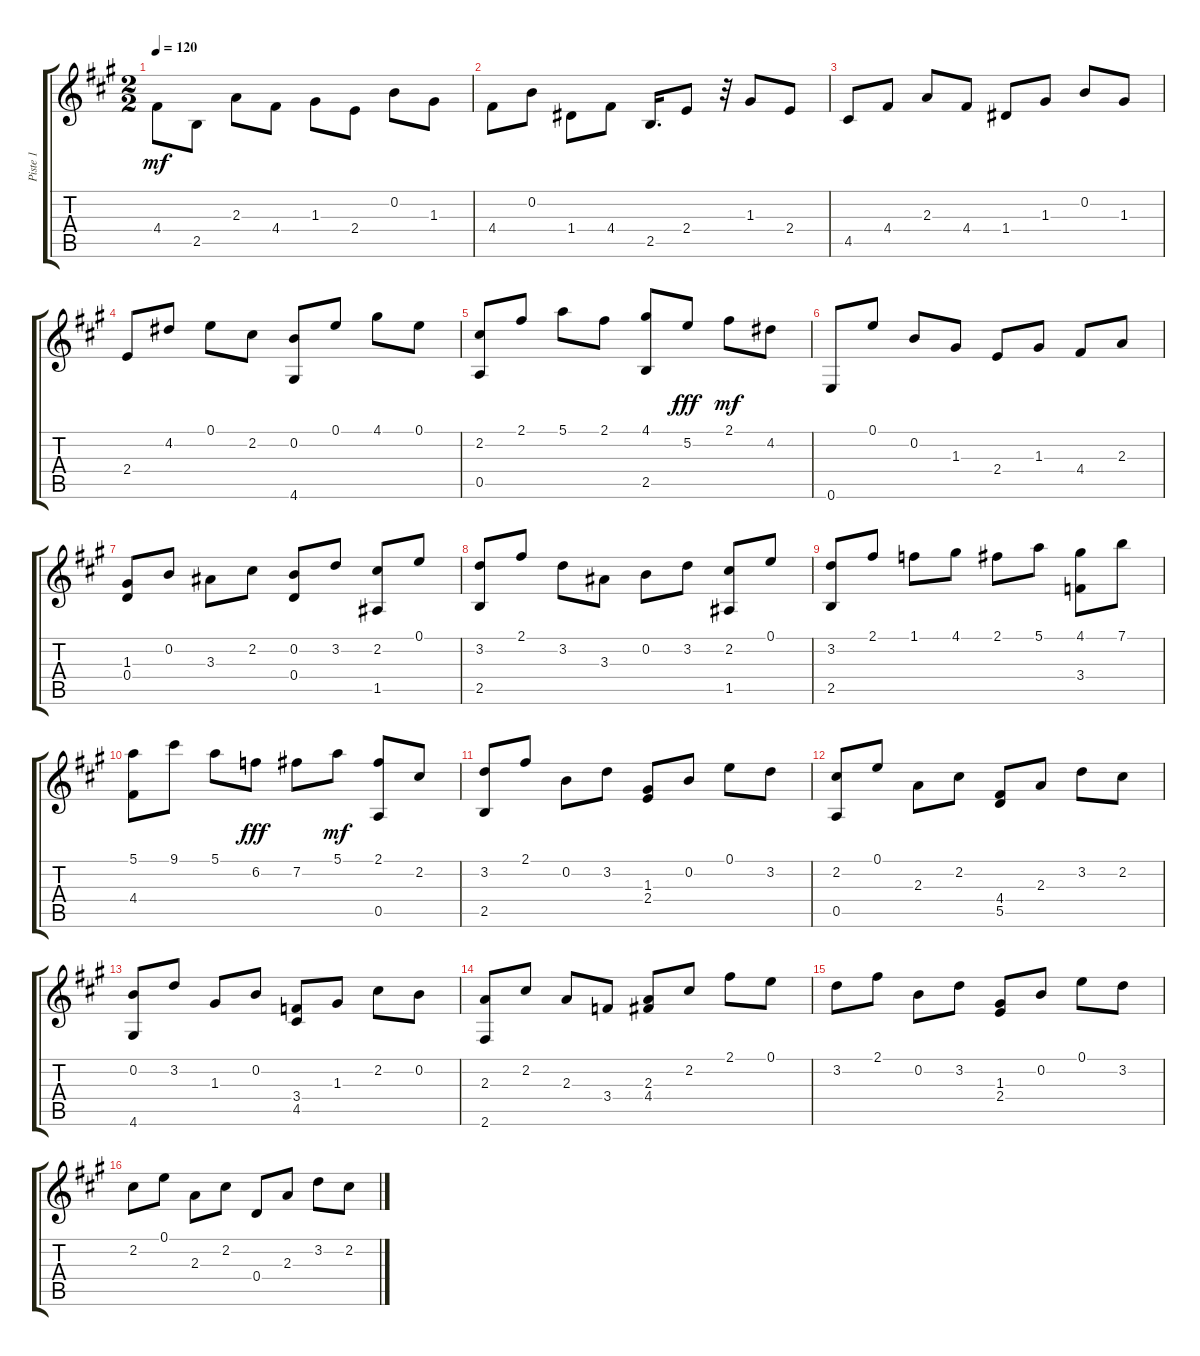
\track ("Piste 1" "Piste 1") {instrument acousticguitarnylon}
\staff {score tabs}
\tuning (E4 B3 G3 D3 A2 E2) {hide}
\ts (2 2)
\tempo 120
\clef g2
\ks a
4.4.8{dy mf beam Down} 2.5.8{beam Down} 2.3.8{beam Down} 4.4.8{beam Down} 1.3.8{beam Down} 2.4.8{beam Down} 0.2.8{beam Down} 1.3.8{beam Down} |
4.4.8{beam Down} 0.2.8{beam Down} 1.4.8{beam Down} 4.4.8{beam Down beam split} 2.5.16{d} 2.4.8 r.32 1.3.8 2.4.8 |
4.5.8 4.4.8 2.3.8 4.4.8 1.4.8 1.3.8 0.2.8 1.3.8 |
2.4.8 4.2.8 0.1.8 2.2.8 (0.2 4.6).8 0.1.8 4.1.8 0.1.8 |
(2.2 0.5).8 2.1.8 5.1.8 2.1.8 (4.1 2.5).8 5.2.8{dy fff} 2.1.8{dy mf} 4.2.8 |
0.6.8 0.1.8 0.2.8 1.3.8 2.4.8 1.3.8 4.4.8 2.3.8 |
(1.3 0.4).8 0.2.8 3.3.8 2.2.8 (0.2 0.4).8 3.2.8 (2.2 1.5).8 0.1.8 |
(3.2 2.5).8 2.1.8 3.2.8 3.3.8 0.2.8 3.2.8 (2.2 1.5).8 0.1.8 |
(3.2 2.5).8 2.1.8 1.1.8 4.1.8 2.1.8 5.1.8 (4.1 3.4).8 7.1.8 |
(5.1 4.4).8 9.1.8 5.1.8 6.2.8{dy fff} 7.2.8 5.1.8{dy mf} (2.1 0.5).8 2.2.8 |
(3.2 2.5).8 2.1.8 0.2.8 3.2.8 (1.3 2.4).8 0.2.8 0.1.8 3.2.8 |
(2.2 0.5).8 0.1.8 2.3.8 2.2.8 (4.4 5.5).8 2.3.8 3.2.8 2.2.8 |
(0.2 4.6).8 3.2.8 1.3.8 0.2.8 (3.4 4.5).8 1.3.8 2.2.8 0.2.8 |
(2.3 2.6).8 2.2.8 2.3.8 3.4.8 (2.3 4.4).8 2.2.8 2.1.8 0.1.8 |
3.2.8 2.1.8 0.2.8 3.2.8 (1.3 2.4).8 0.2.8 0.1.8 3.2.8 |
2.2.8 0.1.8 2.3.8 2.2.8 0.4.8 2.3.8 3.2.8 2.2.8
